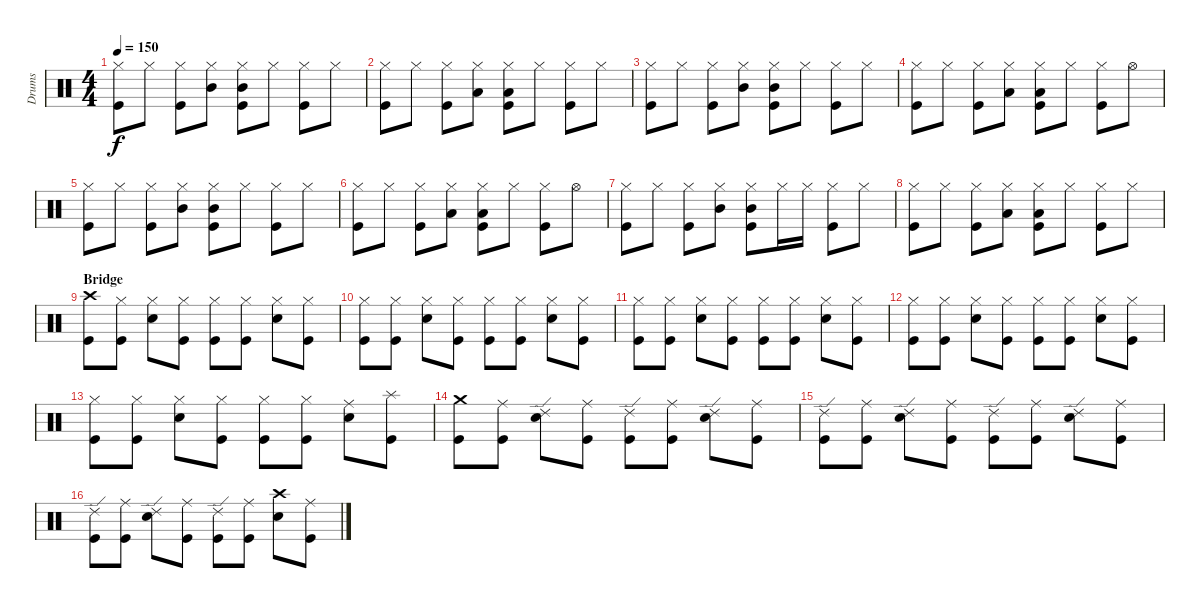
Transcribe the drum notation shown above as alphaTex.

\track ("Drums" "Drums") {instrument percussion}
\staff {score}
\articulation defaults
\ts (4 4)
\tempo 150
\clef neutral
\ks c
("Kick (hit)" "Hi-Hat (closed)").8{dy f} "Hi-Hat (closed)".8 ("Kick (hit)" "Hi-Hat (closed)").8 ("Hi-Hat (closed)" "Mid Tom (hit)").8 ("Kick (hit)" "Hi-Hat (closed)" "Mid Tom (hit)").8 "Hi-Hat (closed)".8 ("Kick (hit)" "Hi-Hat (closed)").8 "Hi-Hat (closed)".8 |
("Kick (hit)" "Hi-Hat (closed)").8 "Hi-Hat (closed)".8 ("Kick (hit)" "Hi-Hat (closed)").8 ("Hi-Hat (closed)" "Low Tom (hit)").8 ("Kick (hit)" "Hi-Hat (closed)" "Low Tom (hit)").8 "Hi-Hat (closed)".8 ("Kick (hit)" "Hi-Hat (closed)").8 "Hi-Hat (closed)".8 |
("Kick (hit)" "Hi-Hat (closed)").8 "Hi-Hat (closed)".8 ("Kick (hit)" "Hi-Hat (closed)").8 ("Hi-Hat (closed)" "Mid Tom (hit)").8 ("Kick (hit)" "Hi-Hat (closed)" "Mid Tom (hit)").8 "Hi-Hat (closed)".8 ("Kick (hit)" "Hi-Hat (closed)").8 "Hi-Hat (closed)".8 |
("Kick (hit)" "Hi-Hat (closed)").8 "Hi-Hat (closed)".8 ("Kick (hit)" "Hi-Hat (closed)").8 ("Hi-Hat (closed)" "Low Tom (hit)").8 ("Kick (hit)" "Hi-Hat (closed)" "Low Tom (hit)").8 "Hi-Hat (closed)".8 ("Kick (hit)" "Hi-Hat (closed)").8 "Hi-Hat (open)".8 |
("Kick (hit)" "Hi-Hat (closed)").8 "Hi-Hat (closed)".8 ("Kick (hit)" "Hi-Hat (closed)").8 ("Hi-Hat (closed)" "Mid Tom (hit)").8 ("Kick (hit)" "Hi-Hat (closed)" "Mid Tom (hit)").8 "Hi-Hat (closed)".8 ("Kick (hit)" "Hi-Hat (closed)").8 "Hi-Hat (closed)".8 |
("Kick (hit)" "Hi-Hat (closed)").8 "Hi-Hat (closed)".8 ("Kick (hit)" "Hi-Hat (closed)").8 ("Hi-Hat (closed)" "Low Tom (hit)").8 ("Kick (hit)" "Hi-Hat (closed)" "Low Tom (hit)").8 "Hi-Hat (closed)".8 ("Kick (hit)" "Hi-Hat (closed)").8 "Hi-Hat (open)".8 |
("Kick (hit)" "Hi-Hat (closed)").8 "Hi-Hat (closed)".8 ("Kick (hit)" "Hi-Hat (closed)").8 ("Hi-Hat (closed)" "Mid Tom (hit)").8 ("Kick (hit)" "Hi-Hat (closed)" "Mid Tom (hit)").8 "Hi-Hat (closed)".16 "Hi-Hat (closed)".16 ("Kick (hit)" "Hi-Hat (closed)").8 "Hi-Hat (closed)".8 |
("Kick (hit)" "Hi-Hat (closed)").8 "Hi-Hat (closed)".8 ("Kick (hit)" "Hi-Hat (closed)").8 ("Hi-Hat (closed)" "Low Tom (hit)").8 ("Kick (hit)" "Hi-Hat (closed)" "Low Tom (hit)").8 "Hi-Hat (closed)".8 ("Kick (hit)" "Hi-Hat (closed)").8 "Hi-Hat (closed)".8 |
\section ("" "Bridge")
("Kick (hit)" "Crash high (hit)").8 ("Kick (hit)" "Hi-Hat (closed)").8 ("Electric Snare (hit)" "Hi-Hat (closed)").8 ("Kick (hit)" "Hi-Hat (closed)").8 ("Kick (hit)" "Hi-Hat (closed)").8 ("Kick (hit)" "Hi-Hat (closed)").8 ("Electric Snare (hit)" "Hi-Hat (closed)").8 ("Kick (hit)" "Hi-Hat (closed)").8 |
("Kick (hit)" "Hi-Hat (closed)").8 ("Kick (hit)" "Hi-Hat (closed)").8 ("Electric Snare (hit)" "Hi-Hat (closed)").8 ("Kick (hit)" "Hi-Hat (closed)").8 ("Kick (hit)" "Hi-Hat (closed)").8 ("Kick (hit)" "Hi-Hat (closed)").8 ("Electric Snare (hit)" "Hi-Hat (closed)").8 ("Kick (hit)" "Hi-Hat (closed)").8 |
("Kick (hit)" "Hi-Hat (closed)").8 ("Kick (hit)" "Hi-Hat (closed)").8 ("Electric Snare (hit)" "Hi-Hat (closed)").8 ("Kick (hit)" "Hi-Hat (closed)").8 ("Kick (hit)" "Hi-Hat (closed)").8 ("Kick (hit)" "Hi-Hat (closed)").8 ("Electric Snare (hit)" "Hi-Hat (closed)").8 ("Kick (hit)" "Hi-Hat (closed)").8 |
("Kick (hit)" "Hi-Hat (closed)").8 ("Kick (hit)" "Hi-Hat (closed)").8 ("Electric Snare (hit)" "Hi-Hat (closed)").8 ("Kick (hit)" "Hi-Hat (closed)").8 ("Kick (hit)" "Hi-Hat (closed)").8 ("Kick (hit)" "Hi-Hat (closed)").8 ("Electric Snare (hit)" "Hi-Hat (closed)").8 ("Kick (hit)" "Hi-Hat (closed)").8 |
("Kick (hit)" "Hi-Hat (closed)").8 ("Kick (hit)" "Hi-Hat (closed)").8 ("Electric Snare (hit)" "Hi-Hat (closed)").8 ("Kick (hit)" "Hi-Hat (closed)").8 ("Kick (hit)" "Hi-Hat (closed)").8 ("Kick (hit)" "Hi-Hat (closed)").8 ("Electric Snare (hit)" "Ride (middle)").8 ("Kick (hit)" "Splash (hit)").8 |
("Kick (hit)" "Crash medium (hit)").8 ("Kick (hit)" "Ride (middle)").8 ("Electric Snare (hit)" "Ride (edge) 2").8 ("Kick (hit)" "Ride (middle)").8 ("Kick (hit)" "Ride (edge) 2").8 ("Kick (hit)" "Ride (middle)").8 ("Electric Snare (hit)" "Ride (edge) 2").8 ("Kick (hit)" "Ride (middle)").8 |
("Kick (hit)" "Ride (edge) 2").8 ("Kick (hit)" "Ride (middle)").8 ("Electric Snare (hit)" "Ride (edge) 2").8 ("Kick (hit)" "Ride (middle)").8 ("Kick (hit)" "Ride (edge) 2").8 ("Kick (hit)" "Ride (middle)").8 ("Electric Snare (hit)" "Ride (edge) 2").8 ("Kick (hit)" "Ride (middle)").8 |
("Kick (hit)" "Ride (edge) 2").8 ("Kick (hit)" "Ride (middle)").8 ("Electric Snare (hit)" "Ride (edge) 2").8 ("Kick (hit)" "Ride (middle)").8 ("Kick (hit)" "Ride (edge) 2").8 ("Kick (hit)" "Ride (middle)").8 ("Electric Snare (hit)" "Crash high (hit)").8 ("Kick (hit)" "Ride (middle)").8
